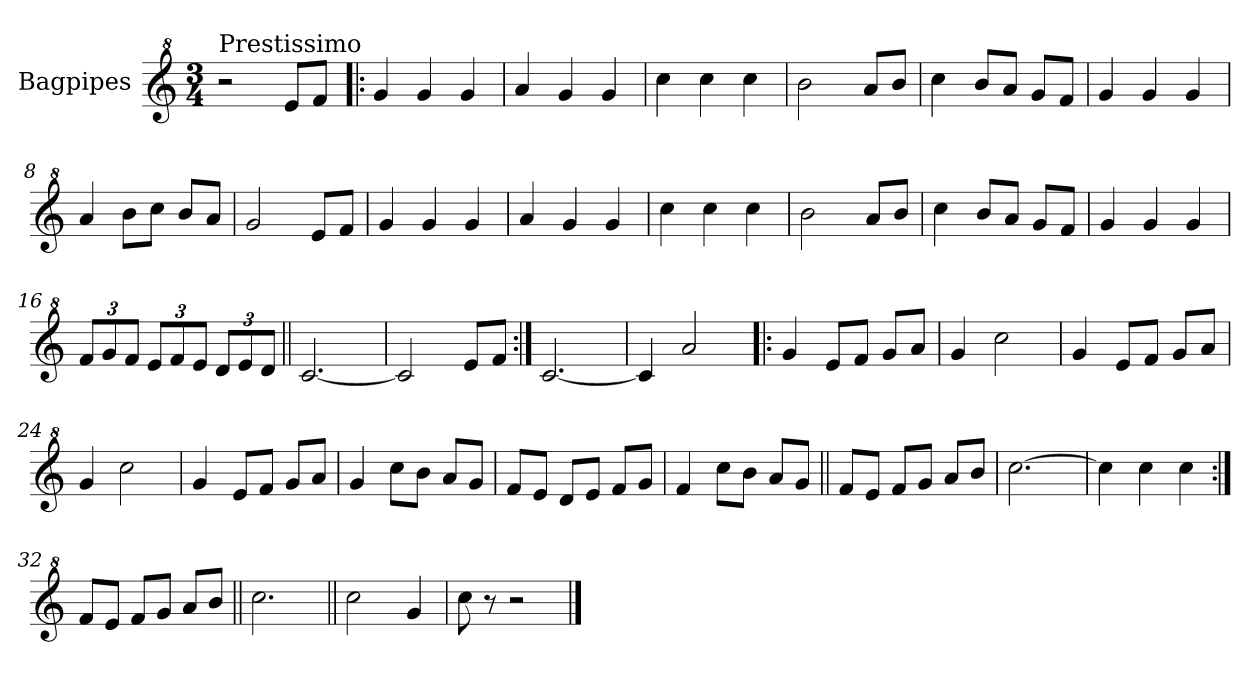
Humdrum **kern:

**kern
*part1
*staff1
*I"Bagpipes
*I'Bag
*clefG^2
*k[]
*C:
*M3/4
=1
!LO:TX:a:t=Prestissimo
2r
8ee/L
8ff/J
=2!|:
4gg/
4gg/
4gg/
=3
4aa/
4gg/
4gg/
=4
4ccc\
4ccc\
4ccc\
=5
2bb\
8aa/L
8bb/J
=6
4ccc\
8bb/L
8aa/J
8gg/L
8ff/J
=7
4gg/
4gg/
4gg/
=8
4aa/
8bb\L
8ccc\J
8bb/L
8aa/J
=9
2gg/
8ee/L
8ff/J
=10
4gg/
4gg/
4gg/
!!LO:LB:g=z
=11
4aa/
4gg/
4gg/
=12
4ccc\
4ccc\
4ccc\
=13
2bb\
8aa/L
8bb/J
=14
4ccc\
8bb/L
8aa/J
8gg/L
8ff/J
=15
4gg/
4gg/
4gg/
=16
*Xbrackettup
12ff/L
12gg/
12ff/J
12ee/L
12ff/
12ee/J
12dd/L
12ee/
12dd/J
=17||
[2.cc/
=18
2cc/]
8ee/L
8ff/J
=19:|!
[2.cc/
=20
4cc/]
2aa/
!!LO:LB:g=z
=21!|:
4gg/
8ee/L
8ff/J
8gg/L
8aa/J
=22
4gg/
2ccc\
=23
4gg/
8ee/L
8ff/J
8gg/L
8aa/J
=24
4gg/
2ccc\
=25
4gg/
8ee/L
8ff/J
8gg/L
8aa/J
=26
4gg/
8ccc\L
8bb\J
8aa/L
8gg/J
=27
8ff/L
8ee/J
8dd/L
8ee/J
8ff/L
8gg/J
=28
4ff/
8ccc\L
8bb\J
8aa/L
8gg/J
!!LO:LB:g=z
=29||
8ff/L
8ee/J
8ff/L
8gg/J
8aa/L
8bb/J
=30
[2.ccc\
=31
4ccc\]
4ccc\
4ccc\
=32:|!
8ff/L
8ee/J
8ff/L
8gg/J
8aa/L
8bb/J
=33||
2.ccc\
=34||
2ccc\
4gg/
=35
8ccc\
8r
2r
==
*-
